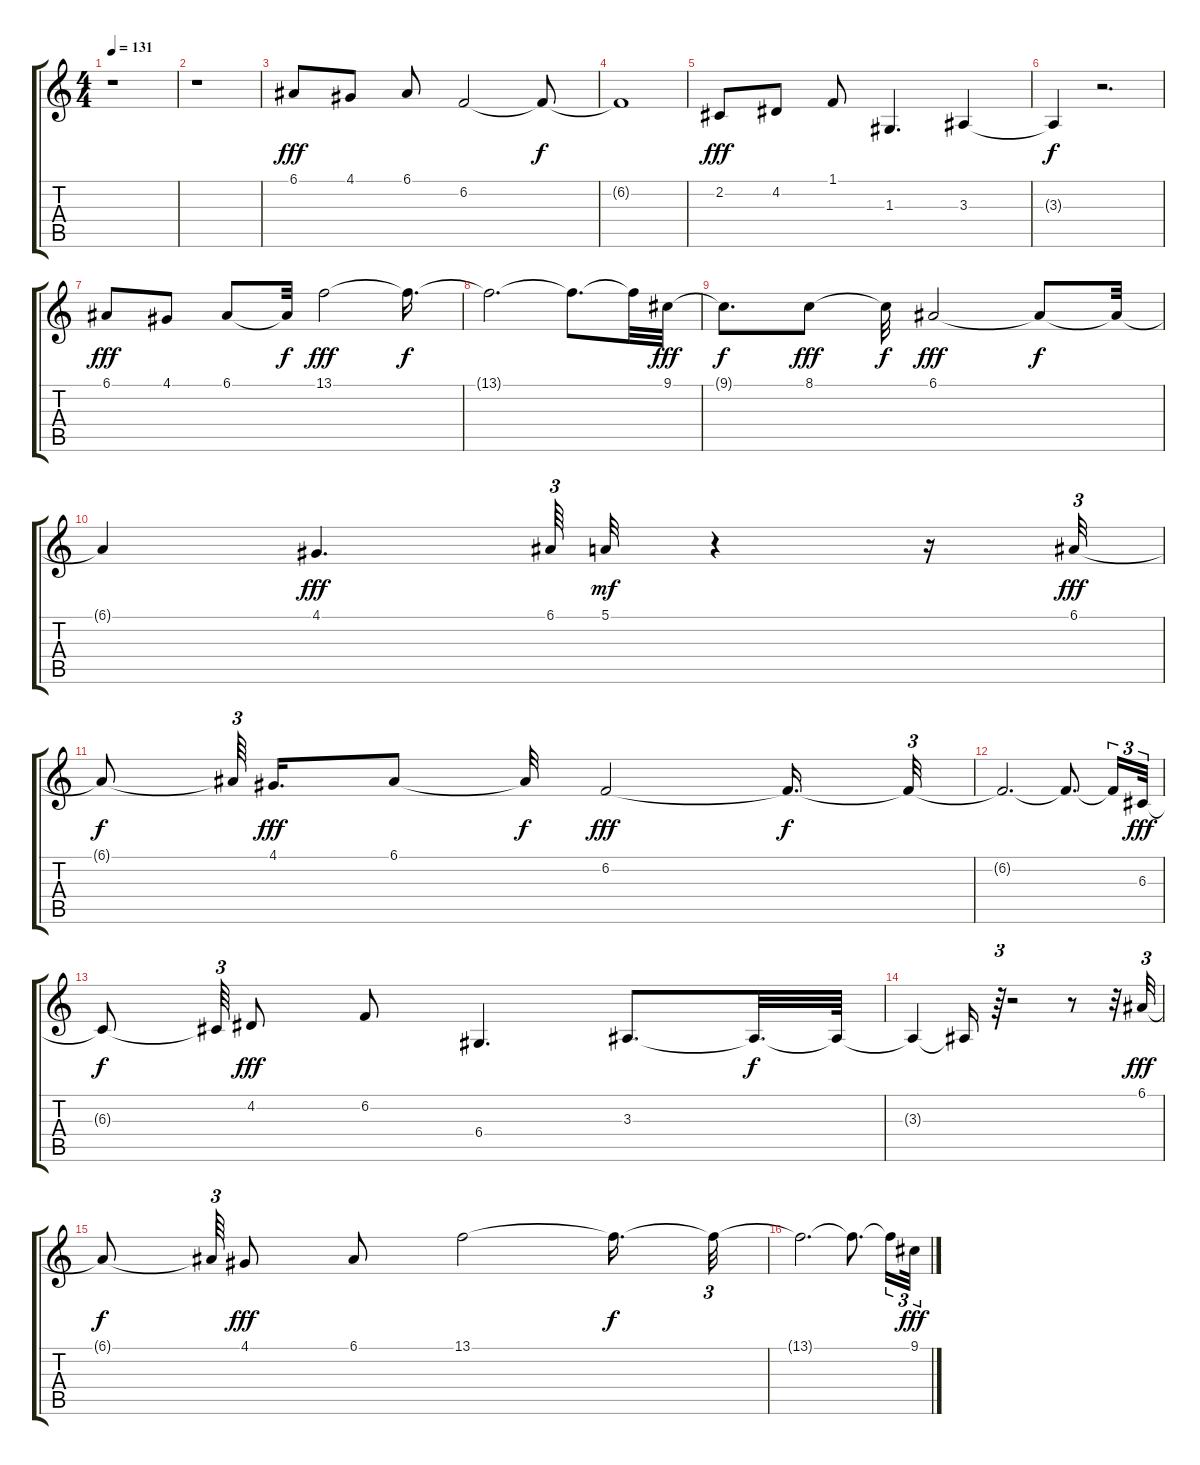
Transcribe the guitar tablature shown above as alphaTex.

\track "" {instrument altosax}
\staff {score tabs}
\tuning (E4 B3 G3 D3 A2 E2) {hide}
\ts (4 4)
\tempo 131
\clef g2
\ks c
r.1{dy f} |
r.1 |
6.1.8{dy fff} 4.1.8 6.1.8 6.2.2 6.2{t}.8{dy f} |
6.2{t}.1 |
2.2.8{dy fff} 4.2.8 1.1.8 1.3.4{d} 3.3.4 |
3.3{t}.4{dy f} r.2{d} |
6.1.8{dy fff} 4.1.8 6.1.8 6.1{t}.32{dy f} 13.1.2{dy fff} 13.1{t}.16{d dy f} |
13.1{t}.2{d} 13.1{t}.8{d} 13.1{t}.32 9.1.32{dy fff} |
9.1{t}.8{d dy f} 8.1.8{dy fff} 8.1{t}.32{dy f} 6.1.2{dy fff} 6.1{t}.8{dy f} 6.1{t}.32 |
6.1{t}.4 4.1.4{d dy fff} 6.1.64{tu (3 2)} 5.1.32{dy mf} r.4 r.16 6.1.32{tu (3 2) dy fff} |
6.1{t}.8{dy f} 6.1{t}.64{tu (3 2) beam splitsecondary} 4.1.16{d dy fff} 6.1.8 6.1{t}.32{dy f} 6.2.2{dy fff} 6.2{t}.16{d dy f} 6.2{t}.32{tu (3 2)} |
6.2{t}.2{d} 6.2{t}.8{d} 6.2{t}.16{tu (3 2)} 6.3.32{tu (3 2) dy fff} |
6.3{t}.8{dy f} 6.3{t}.64{tu (3 2)} 4.2.8{dy fff} 6.2.8 6.4.4{d} 3.3.8{d} 3.3{t}.32{d dy f} 3.3{t}.64 |
3.3{t}.4 3.3{t}.16 r.64{tu (3 2)} r.2 r.8 r.32 6.1.32{tu (3 2) dy fff} |
6.1{t}.8{dy f} 6.1{t}.64{tu (3 2)} 4.1.8{dy fff} 6.1.8 13.1.2 13.1{t}.16{d dy f} 13.1{t}.32{tu (3 2)} |
13.1{t}.2{d} 13.1{t}.8{d} 13.1{t}.16{tu (3 2)} 9.1.32{tu (3 2) dy fff}
